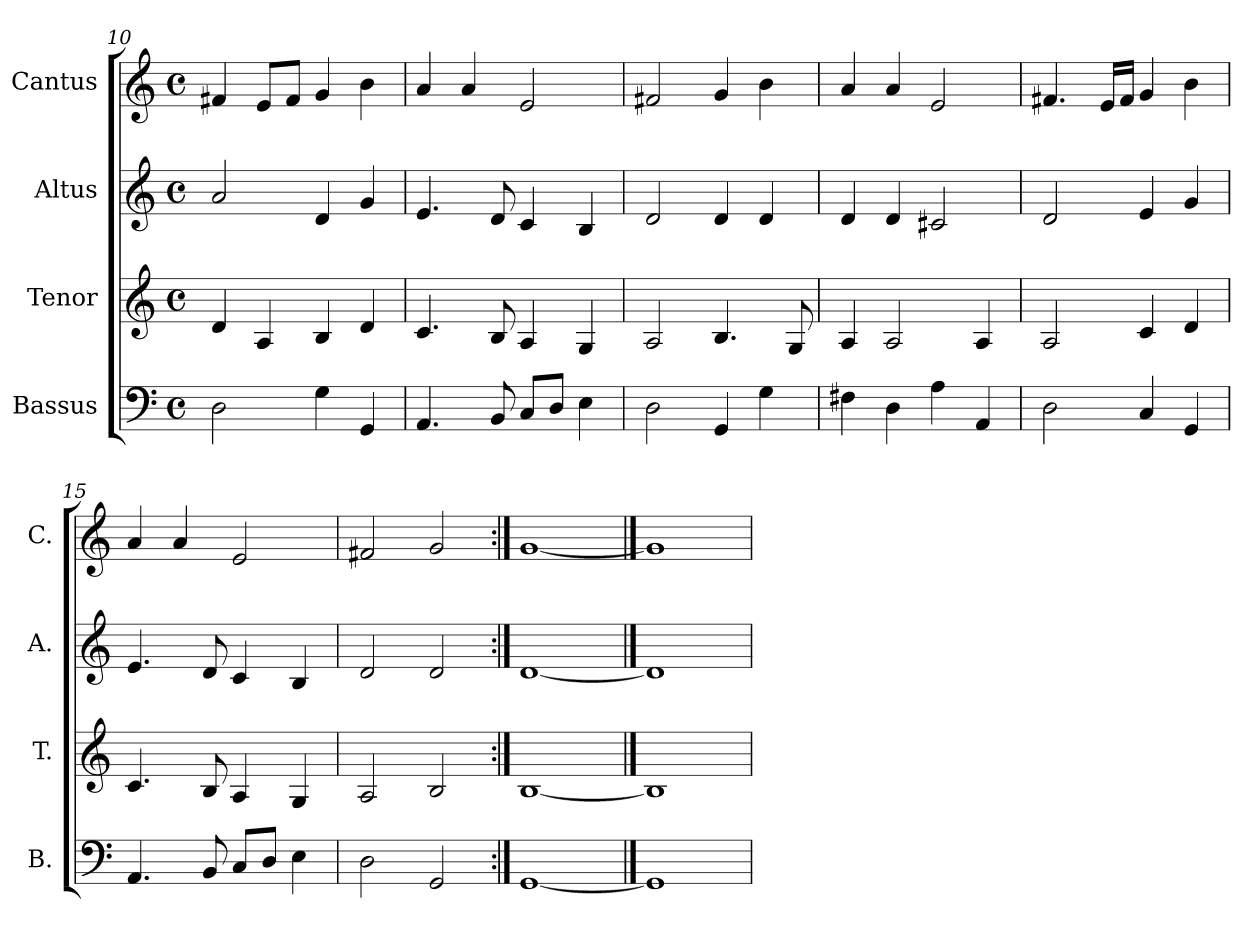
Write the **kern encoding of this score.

**kern	**kern	**kern	**kern
*part4	*part3	*part2	*part1
*staff4	*staff3	*staff2	*staff1
*I"Bassus	*I"Tenor	*I"Altus	*I"Cantus
*I'B.	*I'T.	*I'A.	*I'C.
*clefF4	*clefG2	*clefG2	*clefG2
*k[]	*k[]	*k[]	*k[]
*C:	*C:	*C:	*C:
*M4/4	*M4/4	*M4/4	*M4/4
*met(c)	*met(c)	*met(c)	*met(c)
=10	=10	=10	=10
2D\	4d/	2a/	4f#X/
.	4A/	.	8e/L
.	.	.	8f#/J
4G\	4B/	4d/	4g/
4GG/	4d/	4g/	4b\
=11	=11	=11	=11
4.AA/	4.c/	4.e/	4a/
.	.	.	4a/
8BB/	8B/	8d/	.
8C/L	4A/	4c/	2e/
8D/J	.	.	.
4E\	4G/	4B/	.
!!LO:LB:g=z
=12	=12	=12	=12
2D\	2A/	2d/	2f#X/
4GG/	4.B/	4d/	4g/
4G\	.	4d/	4b\
.	8G/	.	.
=13	=13	=13	=13
4F#X\	4A/	4d/	4a/
4D\	2A/	4d/	4a/
4A\	.	2c#X/	2e/
4AA/	4A/	.	.
=14	=14	=14	=14
2D\	2A/	2d/	4.f#X/
.	.	.	16e/LL
.	.	.	16f#/JJ
4C/	4c/	4e/	4g/
4GG/	4d/	4g/	4b\
=15	=15	=15	=15
4.AA/	4.c/	4.e/	4a/
.	.	.	4a/
8BB/	8B/	8d/	.
8C/L	4A/	4c/	2e/
8D/J	.	.	.
4E\	4G/	4B/	.
=16	=16	=16	=16
2D\	2A/	2d/	2f#X/
2GG/	2B/	2d/	2g/
=17:|!	=17:|!	=17:|!	=17:|!
[1GG/	[1B/	[1d/	[1g/
==18	==18	==18	==18
1GG/]	1B/]	1d/]	1g/]
=	=	=	=
*-	*-	*-	*-
